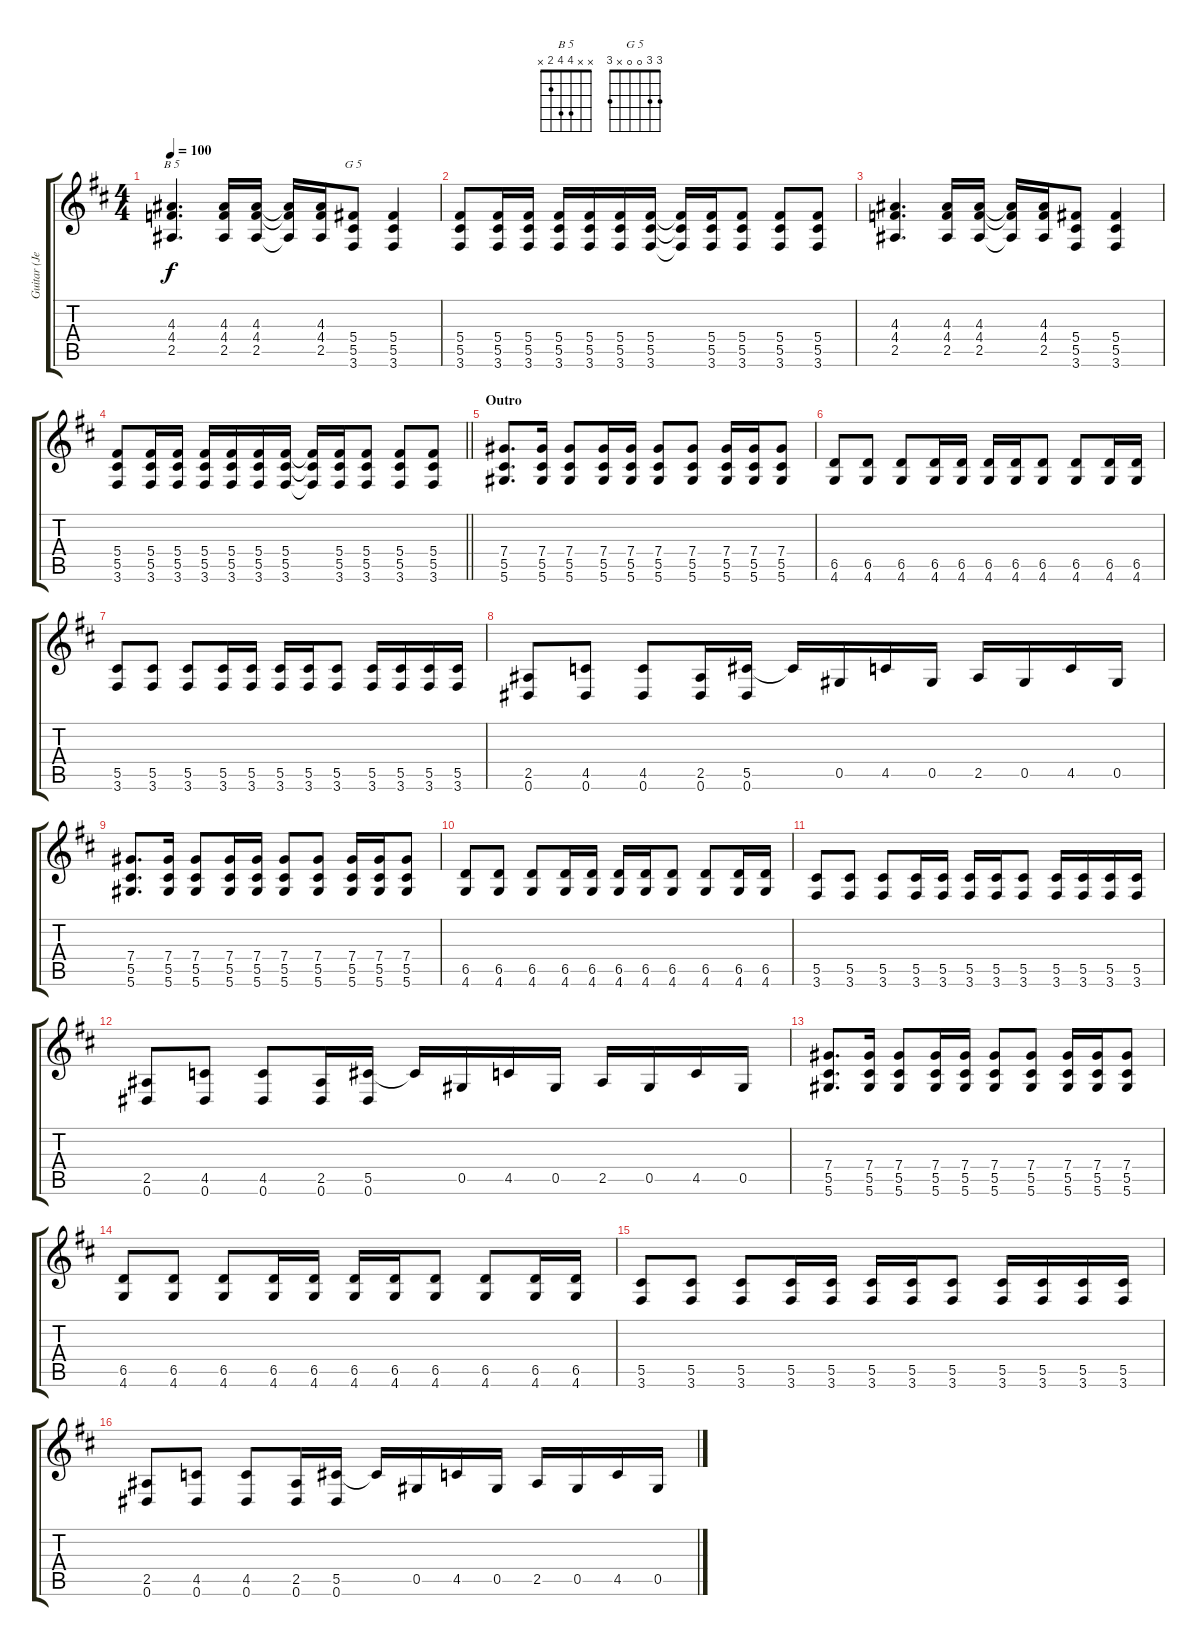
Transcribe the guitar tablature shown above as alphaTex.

\track ("Guitar (Jerry)" "Guitar (Je") {instrument distortionguitar}
\staff {score tabs}
\tuning (Eb4 Bb3 Gb3 Db3 Ab2 Eb2) {hide}
\chord ("B 5" x x 4 4 2 x)
\chord ("G 5" 3 3 0 0 x 3)
\ts (4 4)
\tempo 100
\clef g2
\ks bminor
(4.3 4.4 2.5).4{d ch "B 5" dy f} (4.3 4.4 2.5).16 (4.3 4.4 2.5).16 (4.3{t} 4.4{t} 2.5{t}).16 (4.3 4.4 2.5).16 (5.4 5.5 3.6).8{ch "G 5"} (5.4 5.5 3.6).4 |
(5.4 5.5 3.6).8 (5.4 5.5 3.6).16 (5.4 5.5 3.6).16 (5.4 5.5 3.6).16 (5.4 5.5 3.6).16 (5.4 5.5 3.6).16 (5.4 5.5 3.6).16 (5.4{t} 5.5{t} 3.6{t}).16 (5.4 5.5 3.6).16 (5.4 5.5 3.6).8 (5.4 5.5 3.6).8 (5.4 5.5 3.6).8 |
(4.3 4.4 2.5).4{d} (4.3 4.4 2.5).16 (4.3 4.4 2.5).16 (4.3{t} 4.4{t} 2.5{t}).16 (4.3 4.4 2.5).16 (5.4 5.5 3.6).8 (5.4 5.5 3.6).4 |
\barLineRight lightlight
(5.4 5.5 3.6).8 (5.4 5.5 3.6).16 (5.4 5.5 3.6).16 (5.4 5.5 3.6).16 (5.4 5.5 3.6).16 (5.4 5.5 3.6).16 (5.4 5.5 3.6).16 (5.4{t} 5.5{t} 3.6{t}).16 (5.4 5.5 3.6).16 (5.4 5.5 3.6).8 (5.4 5.5 3.6).8 (5.4 5.5 3.6).8 |
\section ("" "Outro")
(7.4 5.5 5.6).8{d} (7.4 5.5 5.6).16 (7.4 5.5 5.6).8 (7.4 5.5 5.6).16 (7.4 5.5 5.6).16 (7.4 5.5 5.6).8 (7.4 5.5 5.6).8 (7.4 5.5 5.6).16 (7.4 5.5 5.6).16 (7.4 5.5 5.6).8 |
(6.5 4.6).8 (6.5 4.6).8 (6.5 4.6).8 (6.5 4.6).16 (6.5 4.6).16 (6.5 4.6).16 (6.5 4.6).16 (6.5 4.6).8 (6.5 4.6).8 (6.5 4.6).16 (6.5 4.6).16 |
(5.5 3.6).8 (5.5 3.6).8 (5.5 3.6).8 (5.5 3.6).16 (5.5 3.6).16 (5.5 3.6).16 (5.5 3.6).16 (5.5 3.6).8 (5.5 3.6).16 (5.5 3.6).16 (5.5 3.6).16 (5.5 3.6).16 |
(2.5 0.6).8 (4.5 0.6).8 (4.5 0.6).8 (2.5 0.6).16 (5.5 0.6).16 5.5{t}.16 0.5.16 4.5.16 0.5.16 2.5.16 0.5.16 4.5.16 0.5.16 |
(7.4 5.5 5.6).8{d} (7.4 5.5 5.6).16 (7.4 5.5 5.6).8 (7.4 5.5 5.6).16 (7.4 5.5 5.6).16 (7.4 5.5 5.6).8 (7.4 5.5 5.6).8 (7.4 5.5 5.6).16 (7.4 5.5 5.6).16 (7.4 5.5 5.6).8 |
(6.5 4.6).8 (6.5 4.6).8 (6.5 4.6).8 (6.5 4.6).16 (6.5 4.6).16 (6.5 4.6).16 (6.5 4.6).16 (6.5 4.6).8 (6.5 4.6).8 (6.5 4.6).16 (6.5 4.6).16 |
(5.5 3.6).8 (5.5 3.6).8 (5.5 3.6).8 (5.5 3.6).16 (5.5 3.6).16 (5.5 3.6).16 (5.5 3.6).16 (5.5 3.6).8 (5.5 3.6).16 (5.5 3.6).16 (5.5 3.6).16 (5.5 3.6).16 |
(2.5 0.6).8 (4.5 0.6).8 (4.5 0.6).8 (2.5 0.6).16 (5.5 0.6).16 5.5{t}.16 0.5.16 4.5.16 0.5.16 2.5.16 0.5.16 4.5.16 0.5.16 |
(7.4 5.5 5.6).8{d} (7.4 5.5 5.6).16 (7.4 5.5 5.6).8 (7.4 5.5 5.6).16 (7.4 5.5 5.6).16 (7.4 5.5 5.6).8 (7.4 5.5 5.6).8 (7.4 5.5 5.6).16 (7.4 5.5 5.6).16 (7.4 5.5 5.6).8 |
(6.5 4.6).8 (6.5 4.6).8 (6.5 4.6).8 (6.5 4.6).16 (6.5 4.6).16 (6.5 4.6).16 (6.5 4.6).16 (6.5 4.6).8 (6.5 4.6).8 (6.5 4.6).16 (6.5 4.6).16 |
(5.5 3.6).8 (5.5 3.6).8 (5.5 3.6).8 (5.5 3.6).16 (5.5 3.6).16 (5.5 3.6).16 (5.5 3.6).16 (5.5 3.6).8 (5.5 3.6).16 (5.5 3.6).16 (5.5 3.6).16 (5.5 3.6).16 |
(2.5 0.6).8 (4.5 0.6).8 (4.5 0.6).8 (2.5 0.6).16 (5.5 0.6).16 5.5{t}.16 0.5.16 4.5.16 0.5.16 2.5.16 0.5.16 4.5.16 0.5.16
